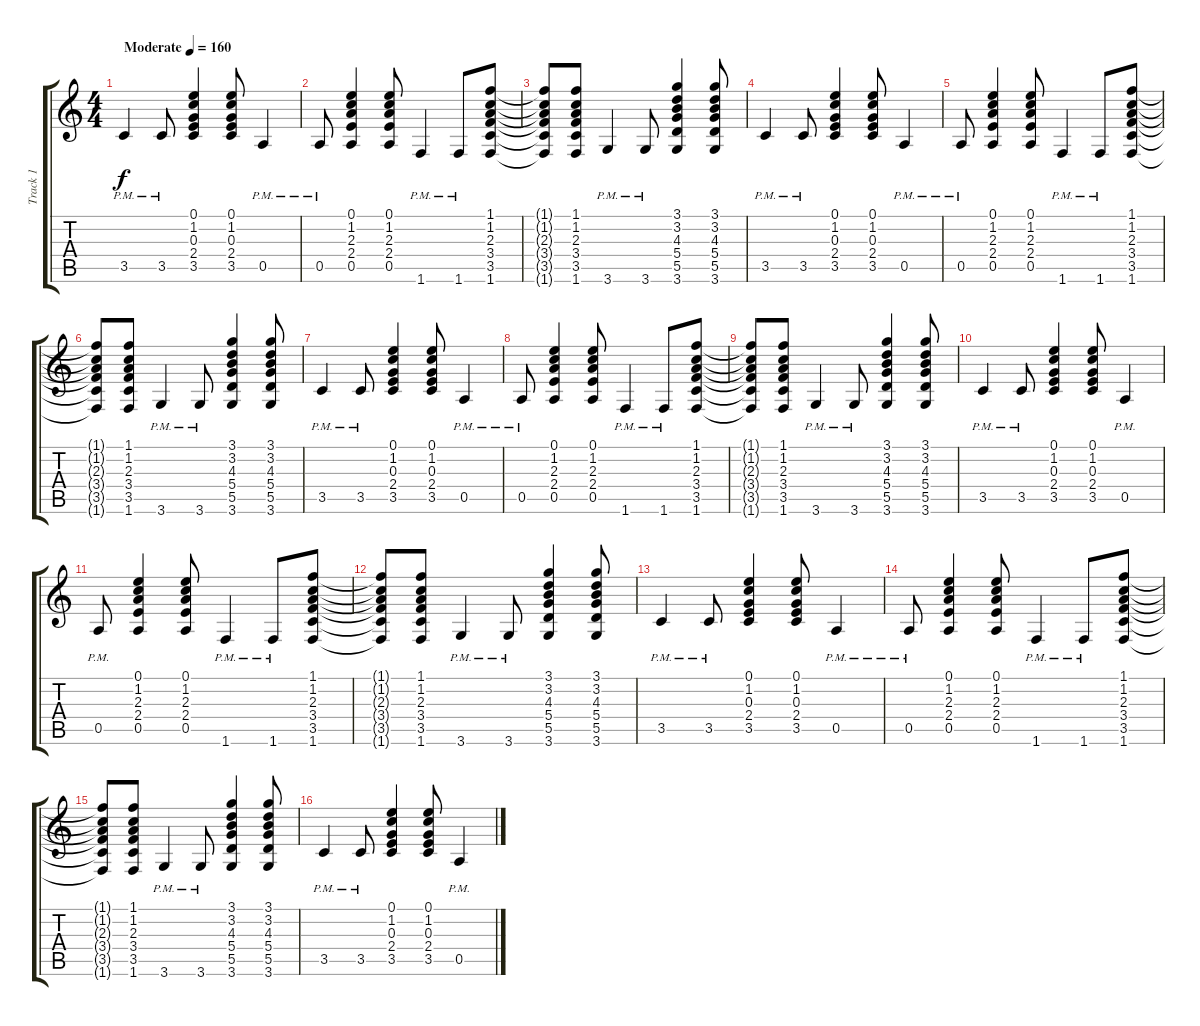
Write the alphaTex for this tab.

\track ("Track 1" "Track 1") {instrument distortionguitar}
\staff {score tabs}
\tuning (E4 B3 G3 D3 A2 E2) {hide}
\ts (4 4)
\tempo (160 "Moderate")
\clef g2
\ks c
3.5{pm}.4{dy f instrument distortionguitar} 3.5{pm}.8 (0.1 1.2 0.3 2.4 3.5).4 (0.1 1.2 0.3 2.4 3.5).8 0.5{pm}.4 |
0.5{pm}.8 (0.1 1.2 2.3 2.4 0.5).4 (0.1 1.2 2.3 2.4 0.5).8 1.6{pm}.4 1.6{pm}.8 (1.1 1.2 2.3 3.4 3.5 1.6).8 |
(1.1{t} 1.2{t} 2.3{t} 3.4{t} 3.5{t} 1.6{t}).8 (1.1 1.2 2.3 3.4 3.5 1.6).8 3.6{pm}.4 3.6{pm}.8 (3.1 3.2 4.3 5.4 5.5 3.6).4 (3.1 3.2 4.3 5.4 5.5 3.6).8 |
3.5{pm}.4 3.5{pm}.8 (0.1 1.2 0.3 2.4 3.5).4 (0.1 1.2 0.3 2.4 3.5).8 0.5{pm}.4 |
0.5{pm}.8 (0.1 1.2 2.3 2.4 0.5).4 (0.1 1.2 2.3 2.4 0.5).8 1.6{pm}.4 1.6{pm}.8 (1.1 1.2 2.3 3.4 3.5 1.6).8 |
(1.1{t} 1.2{t} 2.3{t} 3.4{t} 3.5{t} 1.6{t}).8 (1.1 1.2 2.3 3.4 3.5 1.6).8 3.6{pm}.4 3.6{pm}.8 (3.1 3.2 4.3 5.4 5.5 3.6).4 (3.1 3.2 4.3 5.4 5.5 3.6).8 |
3.5{pm}.4 3.5{pm}.8 (0.1 1.2 0.3 2.4 3.5).4 (0.1 1.2 0.3 2.4 3.5).8 0.5{pm}.4 |
0.5{pm}.8 (0.1 1.2 2.3 2.4 0.5).4 (0.1 1.2 2.3 2.4 0.5).8 1.6{pm}.4 1.6{pm}.8 (1.1 1.2 2.3 3.4 3.5 1.6).8 |
(1.1{t} 1.2{t} 2.3{t} 3.4{t} 3.5{t} 1.6{t}).8 (1.1 1.2 2.3 3.4 3.5 1.6).8 3.6{pm}.4 3.6{pm}.8 (3.1 3.2 4.3 5.4 5.5 3.6).4 (3.1 3.2 4.3 5.4 5.5 3.6).8 |
3.5{pm}.4 3.5{pm}.8 (0.1 1.2 0.3 2.4 3.5).4 (0.1 1.2 0.3 2.4 3.5).8 0.5{pm}.4 |
0.5{pm}.8 (0.1 1.2 2.3 2.4 0.5).4 (0.1 1.2 2.3 2.4 0.5).8 1.6{pm}.4 1.6{pm}.8 (1.1 1.2 2.3 3.4 3.5 1.6).8 |
(1.1{t} 1.2{t} 2.3{t} 3.4{t} 3.5{t} 1.6{t}).8 (1.1 1.2 2.3 3.4 3.5 1.6).8 3.6{pm}.4 3.6{pm}.8 (3.1 3.2 4.3 5.4 5.5 3.6).4 (3.1 3.2 4.3 5.4 5.5 3.6).8 |
3.5{pm}.4 3.5{pm}.8 (0.1 1.2 0.3 2.4 3.5).4 (0.1 1.2 0.3 2.4 3.5).8 0.5{pm}.4 |
0.5{pm}.8 (0.1 1.2 2.3 2.4 0.5).4 (0.1 1.2 2.3 2.4 0.5).8 1.6{pm}.4 1.6{pm}.8 (1.1 1.2 2.3 3.4 3.5 1.6).8 |
(1.1{t} 1.2{t} 2.3{t} 3.4{t} 3.5{t} 1.6{t}).8 (1.1 1.2 2.3 3.4 3.5 1.6).8 3.6{pm}.4 3.6{pm}.8 (3.1 3.2 4.3 5.4 5.5 3.6).4 (3.1 3.2 4.3 5.4 5.5 3.6).8 |
3.5{pm}.4 3.5{pm}.8 (0.1 1.2 0.3 2.4 3.5).4 (0.1 1.2 0.3 2.4 3.5).8 0.5{pm}.4
